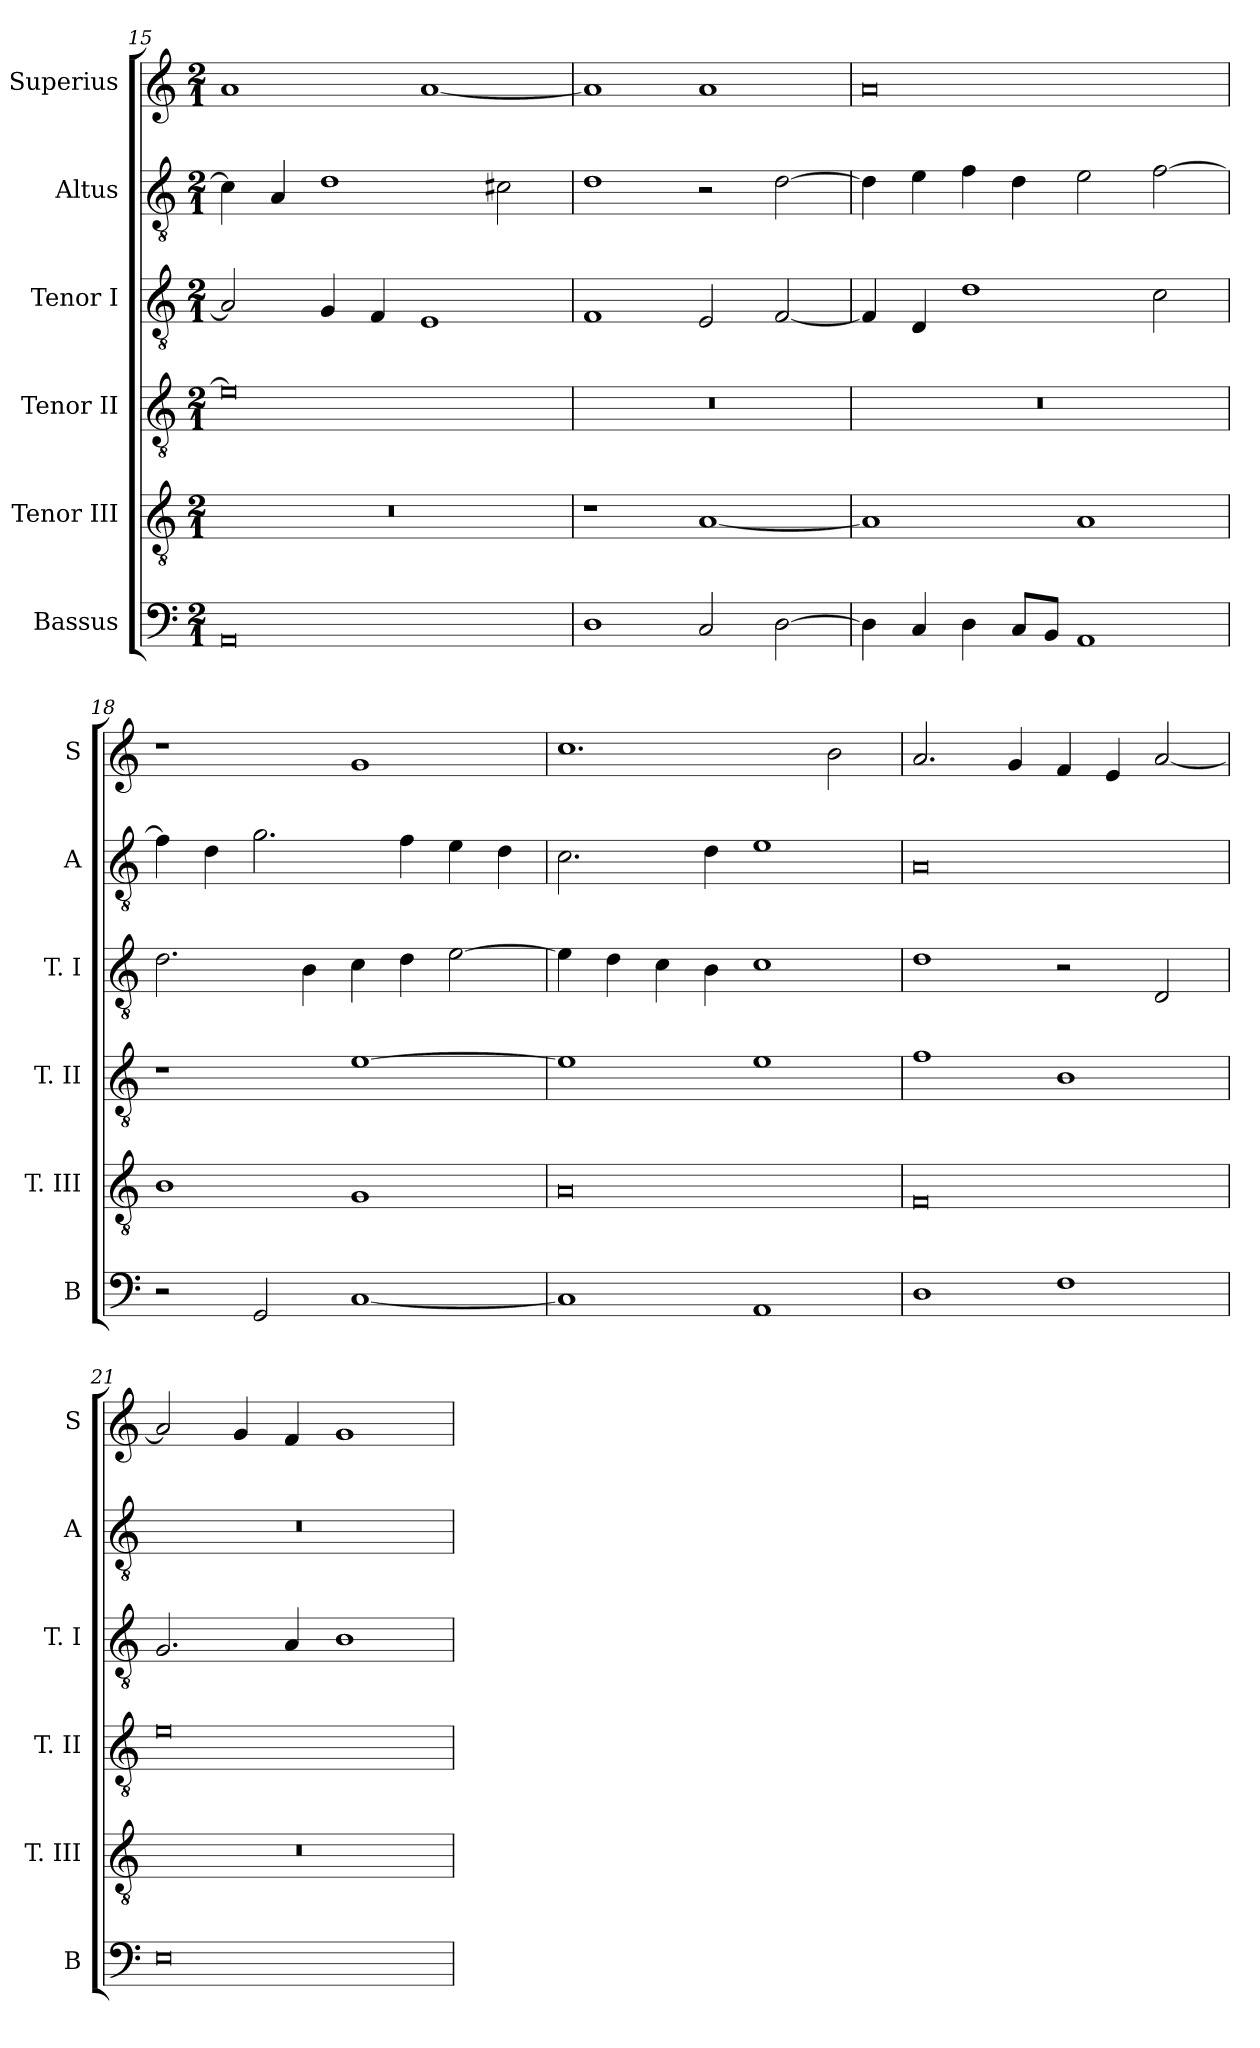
**kern	**kern	**kern	**kern	**kern	**kern
*part6	*part5	*part4	*part3	*part2	*part1
*staff6	*staff5	*staff4	*staff3	*staff2	*staff1
*I"Bassus	*I"Tenor III	*I"Tenor II	*I"Tenor I	*I"Altus	*I"Superius
*I'B	*I'T. III	*I'T. II	*I'T. I	*I'A	*I'S
*clefF4	*clefGv2	*clefGv2	*clefGv2	*clefGv2	*clefG2
*k[]	*k[]	*k[]	*k[]	*k[]	*k[]
*C:	*C:	*C:	*C:	*C:	*C:
*M2/1	*M2/1	*M2/1	*M2/1	*M2/1	*M2/1
=15	=15	=15	=15	=15	=15
0AA	0r	0e]	2A]	4c]	1a
.	.	.	.	4A	.
.	.	.	4G	1d	.
.	.	.	4F	.	.
.	.	.	1E	.	[1a
.	.	.	.	2c#X	.
=16	=16	=16	=16	=16	=16
1D	1r	0r	1F	1d	1a]
2C	[1A	.	2E	2r	1a
[2D	.	.	[2F	[2d	.
=17	=17	=17	=17	=17	=17
4D]	1A]	0r	4F]	4d]	0a
4C	.	.	4D	4e	.
4D	.	.	1d	4f	.
8CL	.	.	.	4d	.
8BBJ	.	.	.	.	.
1AA	1A	.	.	2e	.
.	.	.	2c	[2f	.
=18	=18	=18	=18	=18	=18
2r	1B	1r	2.d	4f]	1r
.	.	.	.	4d	.
2GG	.	.	.	2.g	.
.	.	.	4B	.	.
[1C	1G	[1e	4c	.	1g
.	.	.	4d	4f	.
.	.	.	[2e	4e	.
.	.	.	.	4d	.
=19	=19	=19	=19	=19	=19
1C]	0A	1e]	4e]	2.c	1.cc
.	.	.	4d	.	.
.	.	.	4c	.	.
.	.	.	4B	4d	.
1AA	.	1e	1c	1e	.
.	.	.	.	.	2b
=20	=20	=20	=20	=20	=20
1D	0F	1f	1d	0A	2.a
.	.	.	.	.	4g
1F	.	1B	2r	.	4f
.	.	.	.	.	4e
.	.	.	2D	.	[2a
=21	=21	=21	=21	=21	=21
0E	0r	0e	2.G	0r	2a]
.	.	.	.	.	4g
.	.	.	4A	.	4f
.	.	.	1B	.	1g
=	=	=	=	=	=
*-	*-	*-	*-	*-	*-
